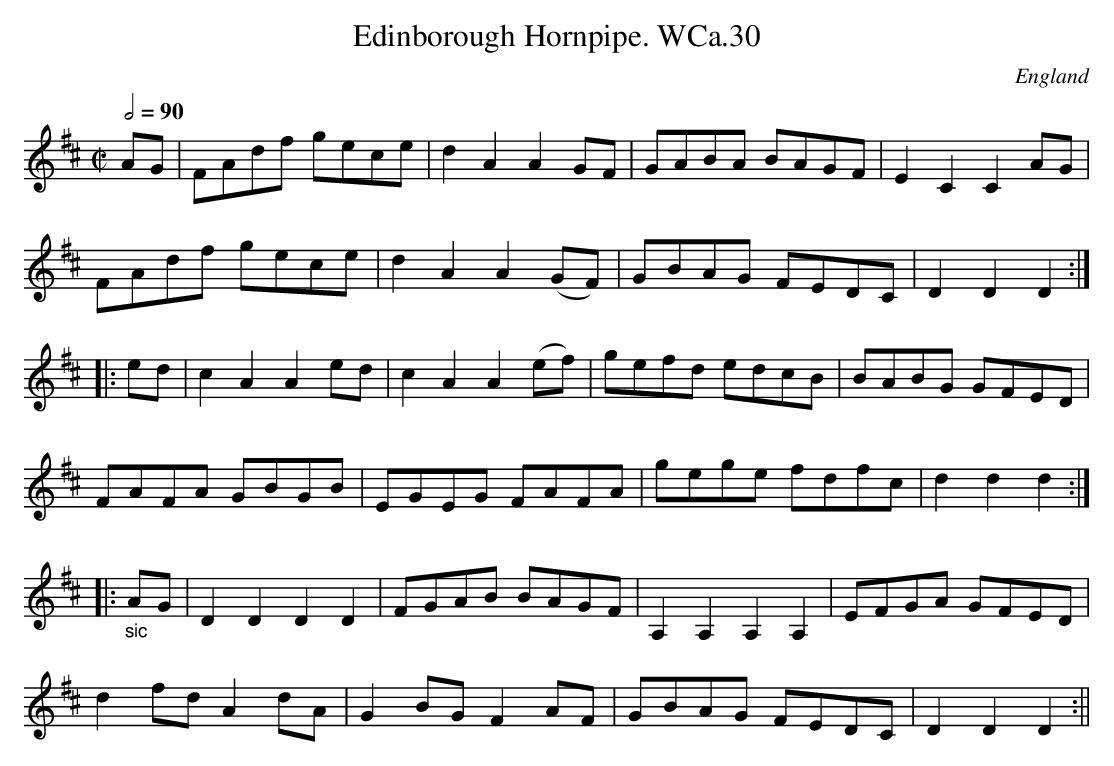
X:1
T:Edinborough Hornpipe. WCa.30
L:1/8
M:C|
O:England
Q:1/2=90
K:D
AG|FAdf gece|d2A2A2GF|GABA BAGF|E2C2C2AG|!
FAdf gece|d2A2A2(GF)|GBAG FEDC|D2D2D2:|!
|:ed|c2A2A2ed|c2A2A2(ef)|gefd edcB|BABG GFED|!
FAFA GBGB|EGEG FAFA|gege fdfc|d2d2d2:|!
|:"_sic"AG|D2D2D2D2|FGAB BAGF|A,2A,2A,2A,2|EFGA GFED|!
d2fdA2dA|G2BGF2AF|GBAG FEDC|D2D2D2:||
